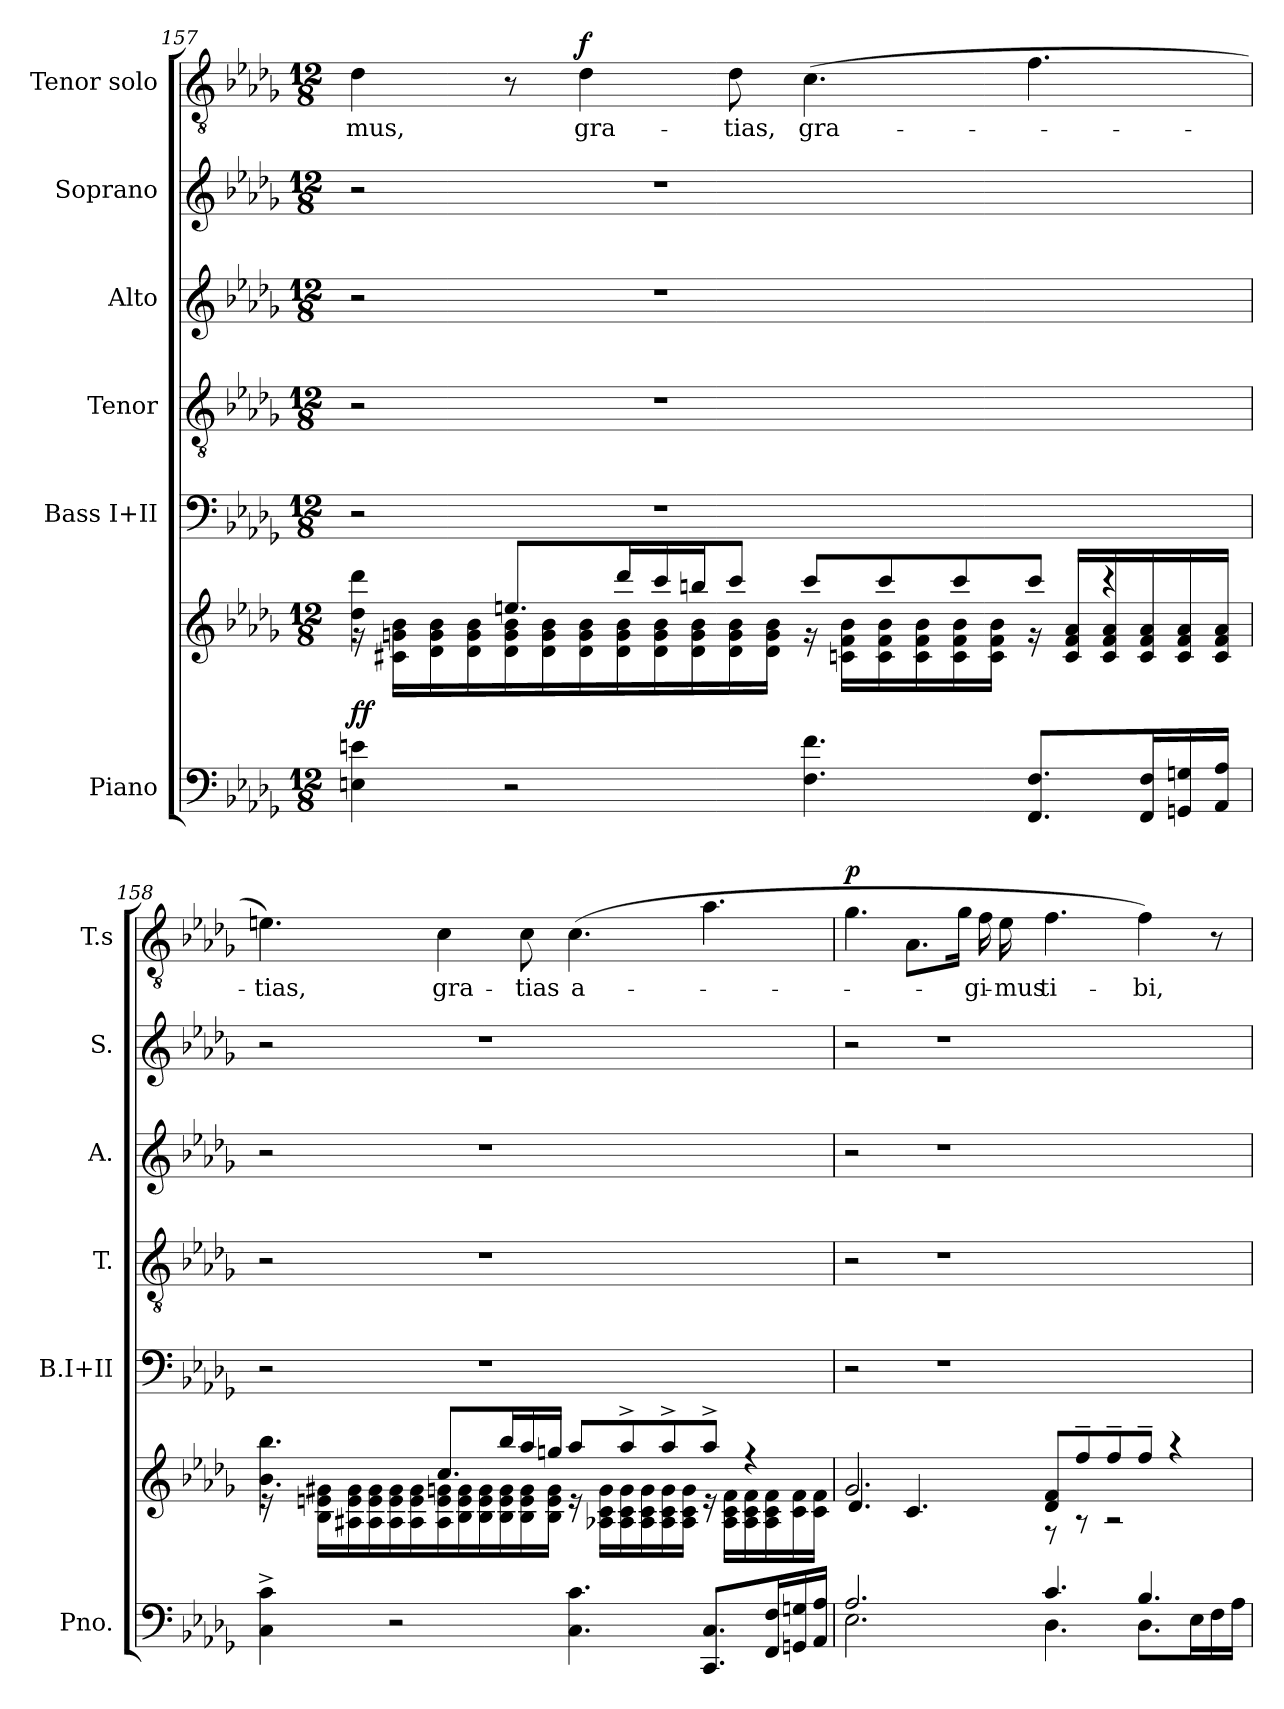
**kern	**kern	**dynam	**kern	**kern	**kern	**kern	**kern	**text	**dynam
*part6	*part6	*part6	*part5	*part4	*part3	*part2	*part1	*part1	*part1
*staff7	*staff6	*staff6/7	*staff5	*staff4	*staff3	*staff2	*staff1	*staff1	*staff1
*I"Piano	*	*	*I"Bass I+II	*I"Tenor	*I"Alto	*I"Soprano	*I"Tenor solo	*	*
*I'Pno.	*	*	*I'B.I+II	*I'T.	*I'A.	*I'S.	*I'T.s	*	*
!!LO:PB:g=z
*clefF4	*clefG2	*	*clefF4	*clefGv2	*clefG2	*clefG2	*clefGv2	*	*
*k[b-e-a-d-g-]	*k[b-e-a-d-g-]	*	*k[b-e-a-d-g-]	*k[b-e-a-d-g-]	*k[b-e-a-d-g-]	*k[b-e-a-d-g-]	*k[b-e-a-d-g-]	*	*
*M12/8	*M12/8	*	*M12/8	*M12/8	*M12/8	*M12/8	*M12/8	*	*
=157	=157	=157	=157	=157	=157	=157	=157	=157	=157
*	*^	*	*	*	*	*	*	*	*
!	!	!	!LO:DY:a=2	!	!	!	!	!	!	!
4En\ 4en\	4dd-\ 4ddd-\	16r	ff	2r	2r	2r	2r	4d-\	-mus,	.
.	.	16c#X\ 16gn\ 16b-\LL	.	.	.	.	.	.	.	.
.	.	16d-\ 16g\ 16b-\	.	.	.	.	.	.	.	.
.	.	16d-\ 16g\ 16b-\	.	.	.	.	.	.	.	.
2r	8.een/L	16d-\ 16g\ 16b-\	.	.	.	.	.	8r	.	.
.	.	16d-\ 16g\ 16b-\	.	.	.	.	.	.	.	.
!	!	!	!	!	!	!	!	!	!	!LO:DY:a
.	.	16d-\ 16g\ 16b-\	.	.	.	.	.	4d-\	gra-	f
.	16ddd-/L	16d-\ 16g\ 16b-\	.	.	.	.	.	.	.	.
.	16ccc/	16d-\ 16g\ 16b-\	.	1r	1r	1r	1r	.	.	.
.	16bbn/J	16d-\ 16g\ 16b-\	.	.	.	.	.	.	.	.
.	8ccc/J	16d-\ 16g\ 16b-\	.	.	.	.	.	8d-\	-tias,	.
.	.	16d-\ 16g\ 16b-\JJ	.	.	.	.	.	.	.	.
4.F\ 4.f\	8ccc/L	16r	.	.	.	.	.	(4.c\	gra-	.
.	.	16cn\ 16f\ 16b-\LL	.	.	.	.	.	.	.	.
.	8ccc/	16c\ 16f\ 16b-\	.	.	.	.	.	.	.	.
.	.	16c\ 16f\ 16b-\	.	.	.	.	.	.	.	.
.	8ccc/	16c\ 16f\ 16b-\	.	.	.	.	.	.	.	.
.	.	16c\ 16f\ 16b-\JJ	.	.	.	.	.	.	.	.
8.FF/ 8.F/L	8ccc/J	16r	.	.	.	.	.	4.f\	.	.
.	.	16c/ 16f/ 16a-/LL	.	.	.	.	.	.	.	.
.	4r	16c/ 16f/ 16a-/	.	.	.	.	.	.	.	.
16FF/ 16F/L	.	16c/ 16f/ 16a-/	.	.	.	.	.	.	.	.
16GGn/ 16Gn/	.	16c/ 16f/ 16a-/	.	.	.	.	.	.	.	.
16AA-/ 16A-/JJ	.	16c/ 16f/ 16a-/JJ	.	.	.	.	.	.	.	.
!!LO:LB:g=z
=158	=158	=158	=158	=158	=158	=158	=158	=158	=158	=158
4C\^ 4c\^	4.b-\ 4.bb-\	16r	.	2r	2r	2r	2r	4.en\)	-tias,	.
.	.	16B-\ 16en\ 16g#X\LL	.	.	.	.	.	.	.	.
.	.	16A#X\ 16e\ 16g#\	.	.	.	.	.	.	.	.
.	.	16A#\ 16e\ 16g#\	.	.	.	.	.	.	.	.
2r	.	16A#\ 16e\ 16g#\	.	.	.	.	.	.	.	.
.	.	16A#\ 16e\ 16g#\	.	.	.	.	.	.	.	.
.	8.cc/L	16A#\ 16e\ 16gn\	.	.	.	.	.	4c\	gra-	.
.	.	16B-\ 16e\ 16g\	.	.	.	.	.	.	.	.
.	.	16B-\ 16e\ 16g\	.	1r	1r	1r	1r	.	.	.
.	16bb-/L	16B-\ 16e\ 16g\	.	.	.	.	.	.	.	.
.	16aa-/	16B-\ 16e\ 16g\	.	.	.	.	.	8c\	-tias	.
.	16ggn/JJ	16B-\ 16e\ 16g\JJ	.	.	.	.	.	.	.	.
4.C\ 4.c\	8aa-/L	16r	.	.	.	.	.	(4.c\	a-	.
.	.	16A-X\ 16c\ 16g\LL	.	.	.	.	.	.	.	.
.	8aa-^/	16A-\ 16c\ 16g\	.	.	.	.	.	.	.	.
.	.	16A-\ 16c\ 16g\	.	.	.	.	.	.	.	.
.	8aa-^/	16A-\ 16c\ 16g\	.	.	.	.	.	.	.	.
.	.	16A-\ 16c\ 16g\JJ	.	.	.	.	.	.	.	.
8.CC/ 8.C/L	8aa-^/J	16r	.	.	.	.	.	4.a-\	.	.
.	.	16A-\ 16c\ 16f\LL	.	.	.	.	.	.	.	.
.	4r	16A-\ 16c\ 16f\	.	.	.	.	.	.	.	.
16FF/ 16F/L	.	16A-\ 16c\ 16f\	.	.	.	.	.	.	.	.
16GGn/ 16Gn/	.	16c\ 16f\	.	.	.	.	.	.	.	.
16AA-/ 16A-/JJ	.	16c\ 16f\JJ	.	.	.	.	.	.	.	.
=159	=159	=159	=159	=159	=159	=159	=159	=159	=159	=159
*^	*	*	*	*	*	*	*	*	*	*
!	!	!	!	!	!	!	!	!	!	!	!LO:DY:a
2.A-/	2.E-\	2.g-/	4.d-/	.	2r	2r	2r	2r	4.g-\	.	p
.	.	.	4.c/	.	.	.	.	.	8.A-\L	.	.
.	.	.	.	.	1r	1r	1r	1r	.	.	.
.	.	.	.	.	.	.	.	.	16g-\Jk	.	.
.	.	.	.	.	.	.	.	.	16f\	-gi-	.
.	.	.	.	.	.	.	.	.	16e-\	-mus	.
4.c/	4.D-\	8d-/ 8f/L	8r	.	.	.	.	.	4.f\	ti-	.
.	.	8ff~/	8r	.	.	.	.	.	.	.	.
.	.	8ff~/	2r	.	.	.	.	.	.	.	.
4.B-/	8.D-\L	8ff~/J	.	.	.	.	.	.	4f\)	-bi,	.
.	.	4r	.	.	.	.	.	.	.	.	.
.	16E-\L	.	.	.	.	.	.	.	.	.	.
.	16F\	.	.	.	.	.	.	.	8r	.	.
.	16A-\JJ	.	.	.	.	.	.	.	.	.	.
*v	*v	*	*	*	*	*	*	*	*	*	*
*	*v	*v	*	*	*	*	*	*	*	*
=	=	=	=	=	=	=	=	=	=
*-	*-	*-	*-	*-	*-	*-	*-	*-	*-
